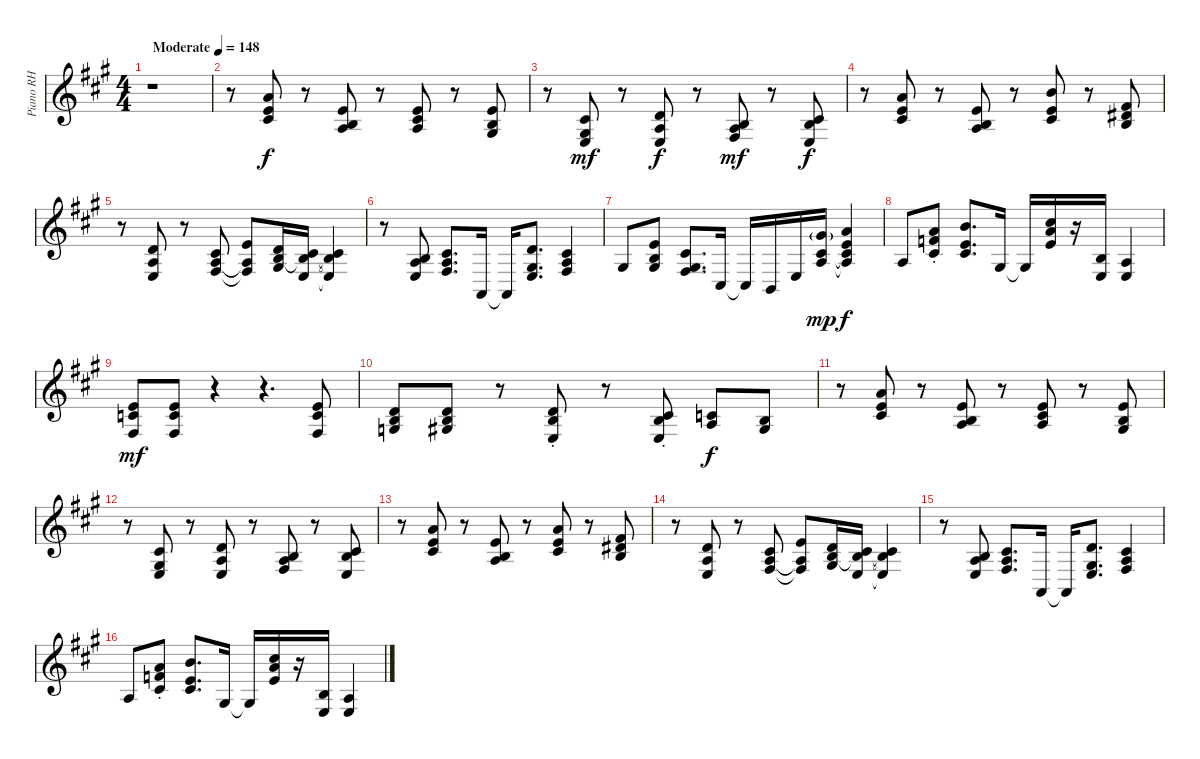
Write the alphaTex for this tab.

\track ("Piano RH" "Piano RH") {instrument acousticgrandpiano}
\staff {score}
\tuning (E4 B3 G3 D3 A2 E2) {hide}
\ts (4 4)
\tempo (148 "Moderate")
\clef g2
\ks a
r.1{dy f instrument acousticgrandpiano} |
r.8 (5.1 5.2 6.3).8 r.8 (5.2 4.3 7.4).8 r.8 (5.2 6.3 7.4).8 r.8 (5.2 4.3 6.4).8 |
r.8 (2.2 1.3 2.4).8{dy mf} r.8 (3.2 2.3 2.4).8{dy f} r.8 (0.2 2.3 4.4).8{dy mf} r.8 (2.2 4.3 2.4).8{dy f} |
r.8 (5.1 5.2 6.3).8 r.8 (5.2 4.3 7.4).8 r.8 (7.1 5.2 6.3).8 r.8 (2.1 4.2 4.3).8 |
r.8 (3.2 2.3 2.4).8 r.8 (2.2 2.3 4.4).8 (5.2 2.3{t} 4.4{t}).8 (3.2 4.3 6.4).16 (2.2 4.3{t} 2.4).16 (2.2{t} 4.3{t} 2.4{t}).4 |
r.8 (0.2 2.3 2.4).8 (2.2 2.3 4.4).8{d} 0.5.16 0.5{t}.16 (3.2 1.3 2.4).8{d} (2.2 2.3 4.4).4 |
6.4.8 (5.2 4.3 6.4).8 (2.2 1.3 4.4).8{d} 4.5.16 4.5{t}.16 2.5.16 2.4.16 (4.1{g} 6.3 7.4).16{dy mp} (5.1 5.2 6.3{t} 7.4{t}).4{dy f} |
7.4.8 (5.1{st} 6.2{st} 6.3{st}).8 (7.1 5.2 6.3).8{d} 6.4.16 6.4{t}.16 (9.1 10.2 9.3).16 r.16 (4.3 2.4).16 (2.3 2.4).4 |
(5.2 5.3 4.4).8{dy mf} (5.2 5.3 4.4).8 r.4 r.4{d} (5.2 5.3 4.4).8 |
(3.2 4.3 5.4).8 (3.2 4.3 6.4).8 r.8 (3.2{st} 4.3{st} 2.4{st}).8 r.8 (2.2{st} 4.3{st} 2.4{st}).8 (1.2 2.3).8{dy f} (0.2 1.3).8 |
r.8 (5.1 5.2 6.3).8 r.8 (5.2 4.3 7.4).8 r.8 (5.2 6.3 7.4).8 r.8 (5.2 4.3 6.4).8 |
r.8 (2.2 1.3 2.4).8 r.8 (3.2 2.3 2.4).8 r.8 (0.2 2.3 4.4).8 r.8 (2.2 4.3 2.4).8 |
r.8 (5.1 5.2 6.3).8 r.8 (5.2 4.3 7.4).8 r.8 (5.1 5.2 6.3).8 r.8 (2.1 4.2 4.3).8 |
r.8 (3.2 2.3 2.4).8 r.8 (2.2 2.3 4.4).8 (5.2 2.3{t} 4.4{t}).8 (3.2 4.3 6.4).16 (2.2 4.3{t} 2.4).16 (2.2{t} 4.3{t} 2.4{t}).4 |
r.8 (0.2 2.3 2.4).8 (2.2 2.3 4.4).8{d} 0.5.16 0.5{t}.16 (3.2 1.3 2.4).8{d} (2.2 2.3 4.4).4 |
7.4.8 (5.1{st} 6.2{st} 6.3{st}).8 (7.1 5.2 6.3).8{d} 6.4.16 6.4{t}.16 (9.1 10.2 9.3).16 r.16 (4.3 2.4).16 (2.3 2.4).4
